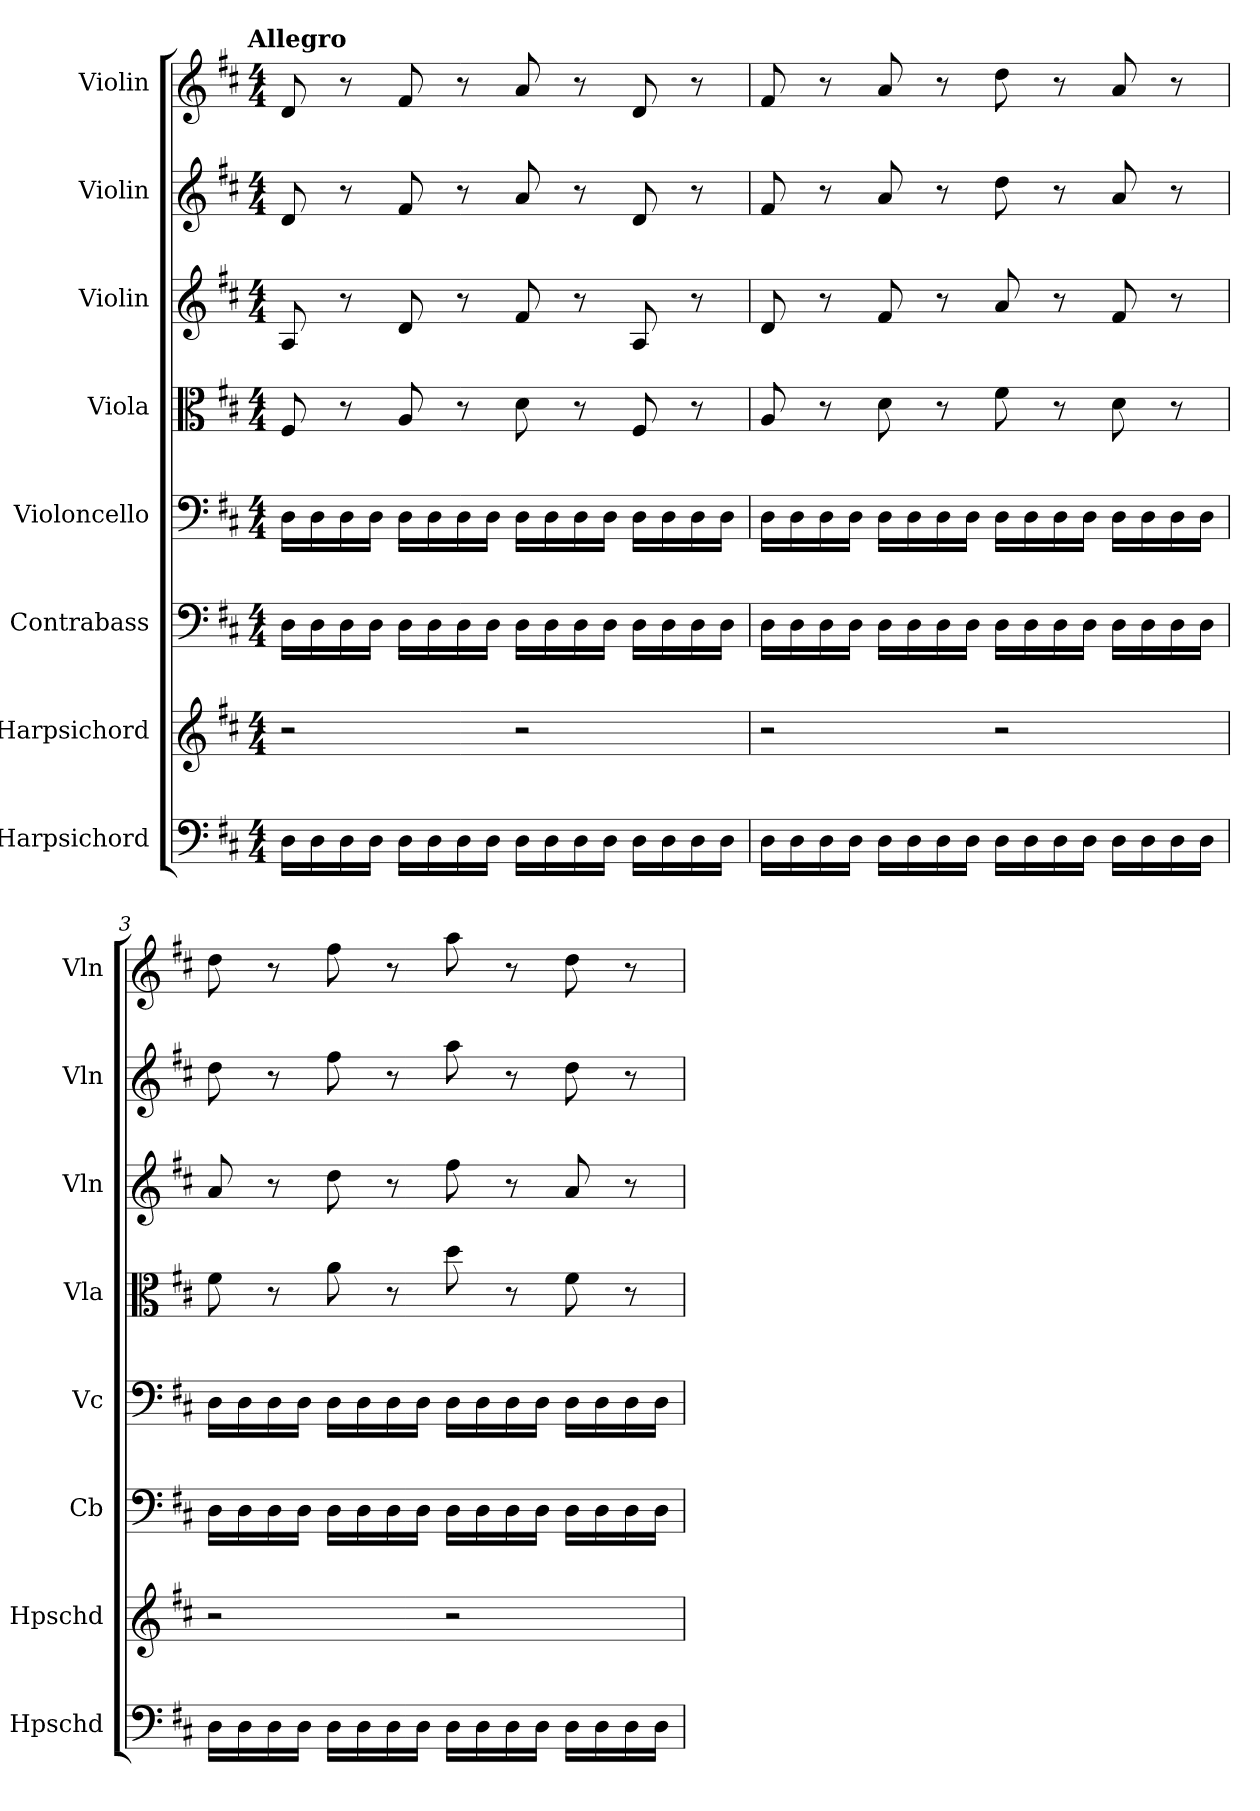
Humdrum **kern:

**kern	**kern	**kern	**kern	**kern	**kern	**kern	**kern
*part8	*part7	*part6	*part5	*part4	*part3	*part2	*part1
*staff8	*staff7	*staff6	*staff5	*staff4	*staff3	*staff2	*staff1
*I"Harpsichord	*I"Harpsichord	*I"Contrabass	*I"Violoncello	*I"Viola	*I"Violin	*I"Violin	*I"Violin
*I'Hpschd	*I'Hpschd	*I'Cb	*I'Vc	*I'Vla	*I'Vln	*I'Vln	*I'Vln
*clefF4	*clefG2	*clefF4	*clefF4	*clefC3	*clefG2	*clefG2	*clefG2
*k[f#c#]	*k[f#c#]	*k[f#c#]	*k[f#c#]	*k[f#c#]	*k[f#c#]	*k[f#c#]	*k[f#c#]
!!LO:TX:omd:t=Allegro
*M4/4	*M4/4	*M4/4	*M4/4	*M4/4	*M4/4	*M4/4	*M4/4
*MM120	*MM120	*MM120	*MM120	*MM120	*MM120	*MM120	*MM120
=1	=1	=1	=1	=1	=1	=1	=1
16D\LL	2r	16D\LL	16D\LL	8F#/	8A/	8d/	8d/
16D\	.	16D\	16D\	.	.	.	.
16D\	.	16D\	16D\	8r	8r	8r	8r
16D\JJ	.	16D\JJ	16D\JJ	.	.	.	.
16D\LL	.	16D\LL	16D\LL	8A/	8d/	8f#/	8f#/
16D\	.	16D\	16D\	.	.	.	.
16D\	.	16D\	16D\	8r	8r	8r	8r
16D\JJ	.	16D\JJ	16D\JJ	.	.	.	.
16D\LL	2r	16D\LL	16D\LL	8d\	8f#/	8a/	8a/
16D\	.	16D\	16D\	.	.	.	.
16D\	.	16D\	16D\	8r	8r	8r	8r
16D\JJ	.	16D\JJ	16D\JJ	.	.	.	.
16D\LL	.	16D\LL	16D\LL	8F#/	8A/	8d/	8d/
16D\	.	16D\	16D\	.	.	.	.
16D\	.	16D\	16D\	8r	8r	8r	8r
16D\JJ	.	16D\JJ	16D\JJ	.	.	.	.
=2	=2	=2	=2	=2	=2	=2	=2
16D\LL	2r	16D\LL	16D\LL	8A/	8d/	8f#/	8f#/
16D\	.	16D\	16D\	.	.	.	.
16D\	.	16D\	16D\	8r	8r	8r	8r
16D\JJ	.	16D\JJ	16D\JJ	.	.	.	.
16D\LL	.	16D\LL	16D\LL	8d\	8f#/	8a/	8a/
16D\	.	16D\	16D\	.	.	.	.
16D\	.	16D\	16D\	8r	8r	8r	8r
16D\JJ	.	16D\JJ	16D\JJ	.	.	.	.
16D\LL	2r	16D\LL	16D\LL	8f#\	8a/	8dd\	8dd\
16D\	.	16D\	16D\	.	.	.	.
16D\	.	16D\	16D\	8r	8r	8r	8r
16D\JJ	.	16D\JJ	16D\JJ	.	.	.	.
16D\LL	.	16D\LL	16D\LL	8d\	8f#/	8a/	8a/
16D\	.	16D\	16D\	.	.	.	.
16D\	.	16D\	16D\	8r	8r	8r	8r
16D\JJ	.	16D\JJ	16D\JJ	.	.	.	.
=3	=3	=3	=3	=3	=3	=3	=3
16D\LL	2r	16D\LL	16D\LL	8f#\	8a/	8dd\	8dd\
16D\	.	16D\	16D\	.	.	.	.
16D\	.	16D\	16D\	8r	8r	8r	8r
16D\JJ	.	16D\JJ	16D\JJ	.	.	.	.
16D\LL	.	16D\LL	16D\LL	8a\	8dd\	8ff#\	8ff#\
16D\	.	16D\	16D\	.	.	.	.
16D\	.	16D\	16D\	8r	8r	8r	8r
16D\JJ	.	16D\JJ	16D\JJ	.	.	.	.
16D\LL	2r	16D\LL	16D\LL	8dd\	8ff#\	8aa\	8aa\
16D\	.	16D\	16D\	.	.	.	.
16D\	.	16D\	16D\	8r	8r	8r	8r
16D\JJ	.	16D\JJ	16D\JJ	.	.	.	.
16D\LL	.	16D\LL	16D\LL	8f#\	8a/	8dd\	8dd\
16D\	.	16D\	16D\	.	.	.	.
16D\	.	16D\	16D\	8r	8r	8r	8r
16D\JJ	.	16D\JJ	16D\JJ	.	.	.	.
=	=	=	=	=	=	=	=
*-	*-	*-	*-	*-	*-	*-	*-
